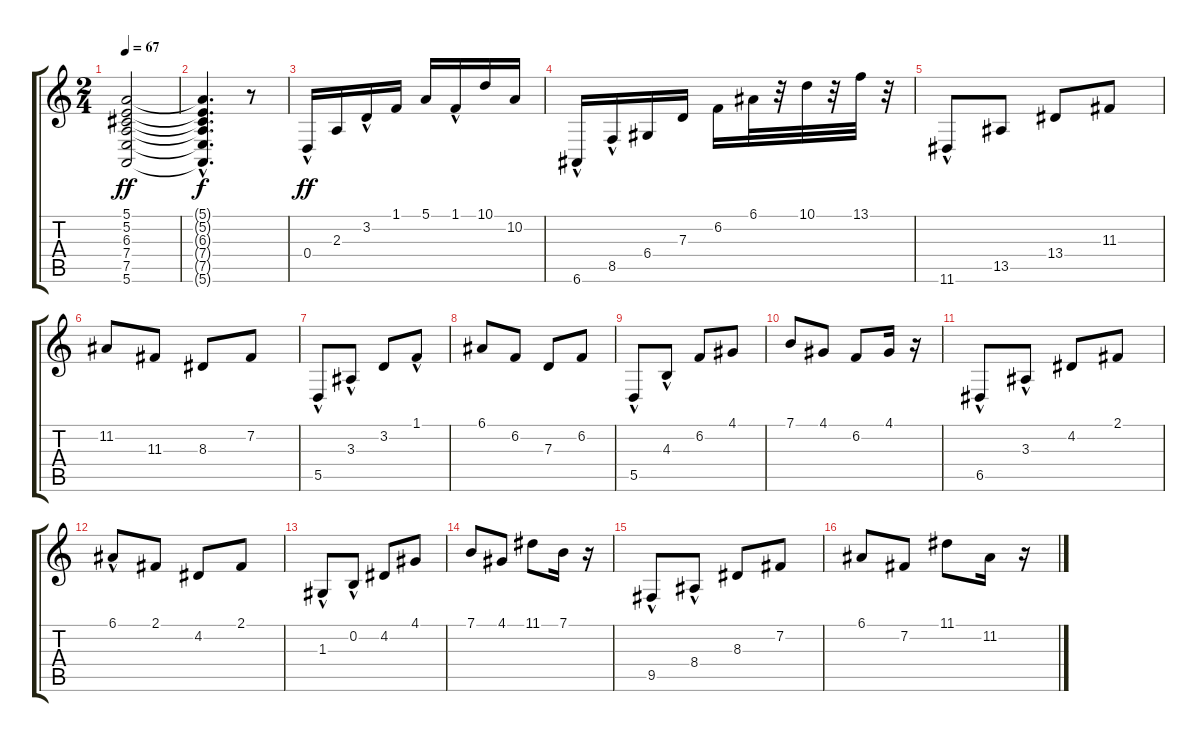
\track "" {instrument electricpiano1}
\staff {score tabs}
\tuning (E4 B3 G3 D3 A2 E2) {hide}
\ts (2 4)
\tempo 67
\clef g2
\ks c
(5.1 5.2 6.3 7.4 7.5 5.6).2{dy ff} |
(5.1{hac t} 5.2{hac t} 6.3{hac t} 7.4{hac t} 7.5{hac t} 5.6{hac t}).4{d dy f} r.8 |
0.4{hac}.16{dy ff} 2.3.16 3.2{hac}.16 1.1.16 5.1.16 1.1{hac}.16 10.1.16 10.2.16 |
6.6{hac}.16 8.5{hac}.16 6.4.16 7.3.16 6.2.16 6.1.32 r.32 10.1.32 r.32 13.1.32 r.32 |
11.6{hac}.8 13.5.8 13.4.8 11.3.8 |
11.2.8 11.3.8 8.3.8 7.2.8 |
5.5{hac}.8 3.3{hac}.8 3.2.8 1.1{hac}.8 |
6.1.8 6.2.8 7.3.8 6.2.8 |
5.5{hac}.8 4.3{hac}.8 6.2.8 4.1.8 |
7.1.8 4.1.8 6.2.8 4.1.16 r.16 |
6.5{hac}.8 3.3{hac}.8 4.2.8 2.1.8 |
6.1{hac}.8 2.1.8 4.2.8 2.1.8 |
1.3{hac}.8 0.2{hac}.8 4.2.8 4.1.8 |
7.1.8 4.1.8 11.1.8 7.1.16 r.16 |
9.5{hac}.8 8.4{hac}.8 8.3.8 7.2.8 |
6.1.8 7.2.8 11.1.8 11.2.16 r.16
